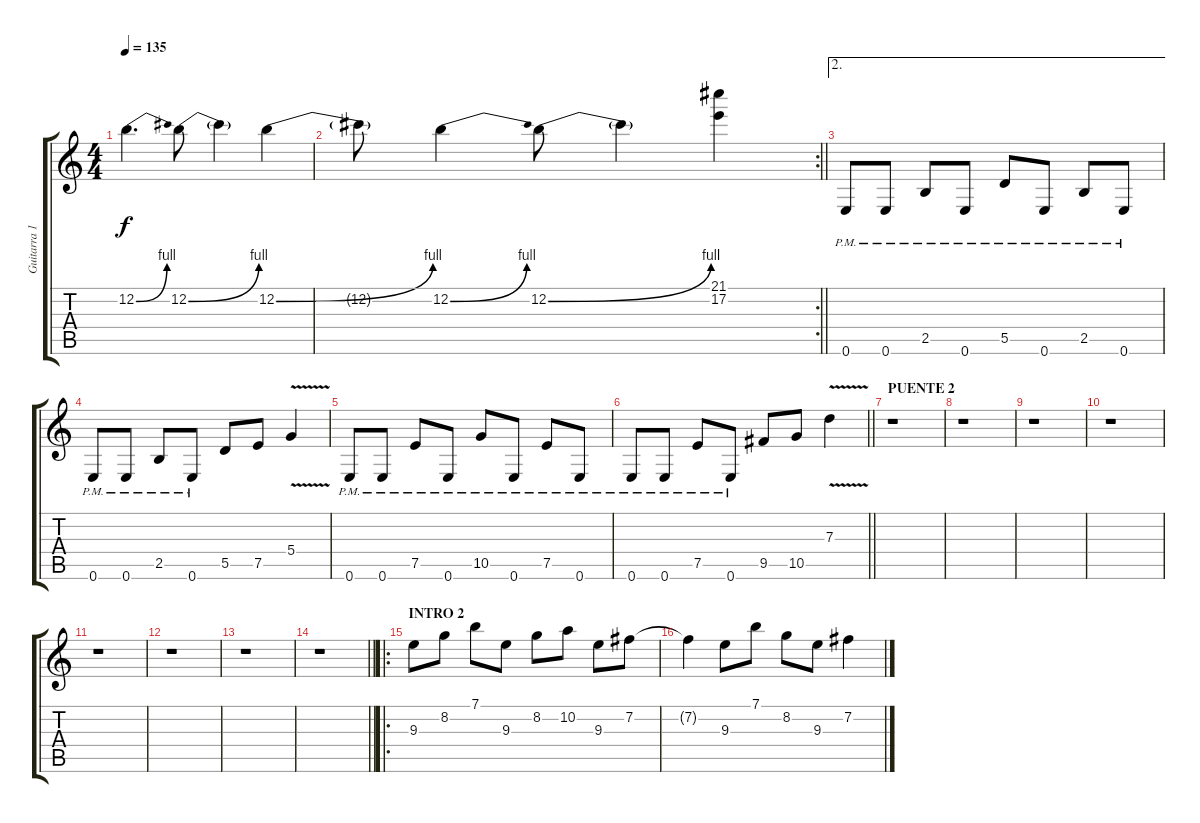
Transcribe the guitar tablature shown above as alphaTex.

\track ("Guitarra 1" "Guitarra 1") {instrument distortionguitar}
\staff {score tabs}
\tuning (E4 B3 G3 D3 A2 E2) {hide}
\ts (4 4)
\tempo 135
\clef g2
\ks c
12.2{be (bend 0 0 60 4)}.4{d dy f} 12.2{be (bend 0 0 60 4)}.8 12.2{t}.4 12.2{be (bend 0 0 60 4)}.4 |
\rc 2
\barLineRight lightlight
12.2{t}.8 12.2{be (bend 0 0 60 4)}.4 12.2{be (bend 0 0 60 4)}.8 12.2{t}.4 (21.1 17.2).4 |
\ae 2
0.6{pm}.8 0.6{pm}.8 2.5{pm}.8 0.6{pm}.8 5.5{pm}.8 0.6{pm}.8 2.5{pm}.8 0.6{pm}.8 |
0.6{pm}.8 0.6{pm}.8 2.5{pm}.8 0.6{pm}.8 5.5.8 7.5.8 5.4{v}.4 |
0.6{pm}.8 0.6{pm}.8 7.5{pm}.8 0.6{pm}.8 10.5{pm}.8 0.6{pm}.8 7.5{pm}.8 0.6{pm}.8 |
\barLineRight lightlight
0.6{pm}.8 0.6{pm}.8 7.5{pm}.8 0.6{pm}.8 9.5.8 10.5.8 7.3{v}.4 |
\section ("" "PUENTE 2")
r.1 |
r.1 |
r.1 |
r.1 |
r.1 |
r.1 |
r.1 |
\barLineRight lightlight
r.1 |
\ro
\section ("" "INTRO 2")
9.3.8 8.2.8 7.1.8 9.3.8 8.2.8 10.2.8 9.3.8 7.2.8 |
7.2{t}.4 9.3.8 7.1.8 8.2.8 9.3.8 7.2.4
